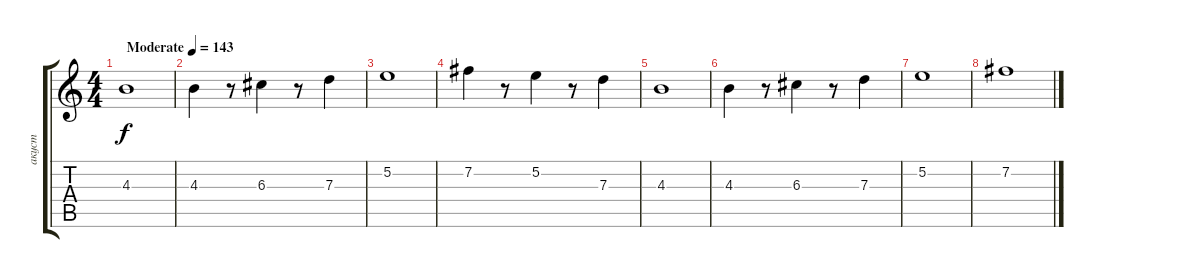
\track ("акуст" "акуст") {instrument acousticguitarsteel}
\staff {score tabs}
\tuning (E4 B3 G3 D3 A2 E2) {hide}
\ts (4 4)
\tempo (143 "Moderate")
\clef g2
\ks c
4.3.1{dy f instrument acousticguitarsteel} |
4.3.4 r.8 6.3.4 r.8 7.3.4 |
5.2.1 |
7.2.4 r.8 5.2.4 r.8 7.3.4 |
4.3.1 |
4.3.4 r.8 6.3.4 r.8 7.3.4 |
5.2.1 |
7.2.1
